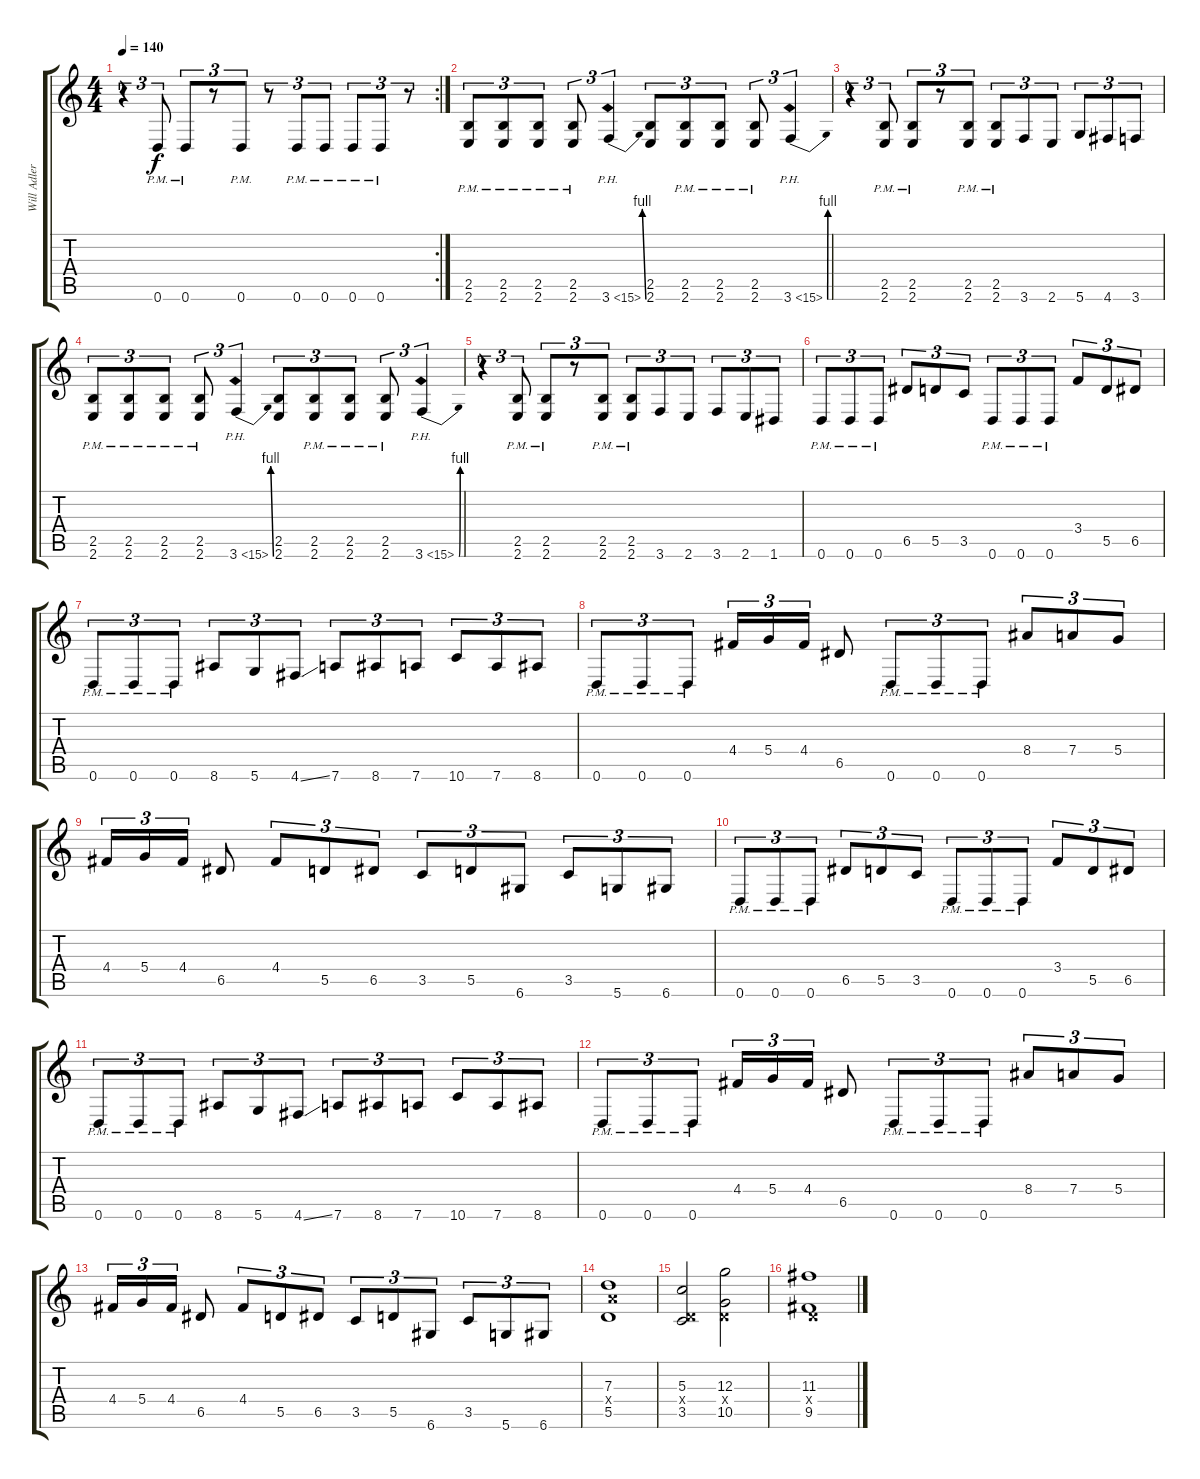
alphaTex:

\track ("Will Adler" "Will Adler") {instrument distortionguitar}
\staff {score tabs}
\tuning (E4 B3 G3 D3 A2 D2) {hide}
\rc 2
\ts (4 4)
\tempo 140
\clef g2
\ks c
r.4{tu (3 2) dy f} 0.6{pm}.8{tu (3 2)} 0.6{pm}.8{tu (3 2)} r.8{tu (3 2)} 0.6{pm}.8{tu (3 2)} r.8{tu (3 2)} 0.6{pm}.8{tu (3 2)} 0.6{pm}.8{tu (3 2)} 0.6{pm}.8{tu (3 2)} 0.6{pm}.8{tu (3 2)} r.8{tu (3 2)} |
(2.5{pm} 2.6{pm}).8{tu (3 2)} (2.5{pm} 2.6{pm}).8{tu (3 2)} (2.5{pm} 2.6{pm}).8{tu (3 2)} (2.5{pm} 2.6{pm}).8{tu (3 2)} 3.6{be (bend 0 0 60 4) ph 12}.4{tu (3 2)} (2.5 2.6).8{tu (3 2)} (2.5{pm} 2.6{pm}).8{tu (3 2)} (2.5{pm} 2.6{pm}).8{tu (3 2)} (2.5{pm} 2.6{pm}).8{tu (3 2)} 3.6{be (bend 0 0 60 4) ph 12}.4{tu (3 2)} |
r.4{tu (3 2)} (2.5{pm} 2.6{pm}).8{tu (3 2)} (2.5{pm} 2.6{pm}).8{tu (3 2)} r.8{tu (3 2)} (2.5{pm} 2.6{pm}).8{tu (3 2)} (2.5{pm} 2.6{pm}).8{tu (3 2)} 3.6.8{tu (3 2)} 2.6.8{tu (3 2)} 5.6.8{tu (3 2)} 4.6.8{tu (3 2)} 3.6.8{tu (3 2)} |
(2.5{pm} 2.6{pm}).8{tu (3 2)} (2.5{pm} 2.6{pm}).8{tu (3 2)} (2.5{pm} 2.6{pm}).8{tu (3 2)} (2.5{pm} 2.6{pm}).8{tu (3 2)} 3.6{be (bend 0 0 60 4) ph 12}.4{tu (3 2)} (2.5 2.6).8{tu (3 2)} (2.5{pm} 2.6{pm}).8{tu (3 2)} (2.5{pm} 2.6{pm}).8{tu (3 2)} (2.5{pm} 2.6{pm}).8{tu (3 2)} 3.6{be (bend 0 0 60 4) ph 12}.4{tu (3 2)} |
r.4{tu (3 2)} (2.5{pm} 2.6{pm}).8{tu (3 2)} (2.5{pm} 2.6{pm}).8{tu (3 2)} r.8{tu (3 2)} (2.5{pm} 2.6{pm}).8{tu (3 2)} (2.5{pm} 2.6{pm}).8{tu (3 2)} 3.6.8{tu (3 2)} 2.6.8{tu (3 2)} 3.6.8{tu (3 2)} 2.6.8{tu (3 2)} 1.6.8{tu (3 2)} |
0.6{pm}.8{tu (3 2)} 0.6{pm}.8{tu (3 2)} 0.6{pm}.8{tu (3 2)} 6.5.8{tu (3 2)} 5.5.8{tu (3 2)} 3.5.8{tu (3 2)} 0.6{pm}.8{tu (3 2)} 0.6{pm}.8{tu (3 2)} 0.6{pm}.8{tu (3 2)} 3.4.8{tu (3 2)} 5.5.8{tu (3 2)} 6.5.8{tu (3 2)} |
0.6{pm}.8{tu (3 2)} 0.6{pm}.8{tu (3 2)} 0.6{pm}.8{tu (3 2)} 8.6.8{tu (3 2)} 5.6.8{tu (3 2)} 4.6{ss}.8{tu (3 2)} 7.6.8{tu (3 2)} 8.6.8{tu (3 2)} 7.6.8{tu (3 2)} 10.6.8{tu (3 2)} 7.6.8{tu (3 2)} 8.6.8{tu (3 2)} |
0.6{pm}.8{tu (3 2)} 0.6{pm}.8{tu (3 2)} 0.6{pm}.8{tu (3 2)} 4.4.16{tu (3 2)} 5.4.16{tu (3 2)} 4.4.16{tu (3 2)} 6.5.8 0.6{pm}.8{tu (3 2)} 0.6{pm}.8{tu (3 2)} 0.6{pm}.8{tu (3 2)} 8.4.8{tu (3 2)} 7.4.8{tu (3 2)} 5.4.8{tu (3 2)} |
4.4.16{tu (3 2)} 5.4.16{tu (3 2)} 4.4.16{tu (3 2)} 6.5.8 4.4.8{tu (3 2)} 5.5.8{tu (3 2)} 6.5.8{tu (3 2)} 3.5.8{tu (3 2)} 5.5.8{tu (3 2)} 6.6.8{tu (3 2)} 3.5.8{tu (3 2)} 5.6.8{tu (3 2)} 6.6.8{tu (3 2)} |
0.6{pm}.8{tu (3 2)} 0.6{pm}.8{tu (3 2)} 0.6{pm}.8{tu (3 2)} 6.5.8{tu (3 2)} 5.5.8{tu (3 2)} 3.5.8{tu (3 2)} 0.6{pm}.8{tu (3 2)} 0.6{pm}.8{tu (3 2)} 0.6{pm}.8{tu (3 2)} 3.4.8{tu (3 2)} 5.5.8{tu (3 2)} 6.5.8{tu (3 2)} |
0.6{pm}.8{tu (3 2)} 0.6{pm}.8{tu (3 2)} 0.6{pm}.8{tu (3 2)} 8.6.8{tu (3 2)} 5.6.8{tu (3 2)} 4.6{ss}.8{tu (3 2)} 7.6.8{tu (3 2)} 8.6.8{tu (3 2)} 7.6.8{tu (3 2)} 10.6.8{tu (3 2)} 7.6.8{tu (3 2)} 8.6.8{tu (3 2)} |
0.6{pm}.8{tu (3 2)} 0.6{pm}.8{tu (3 2)} 0.6{pm}.8{tu (3 2)} 4.4.16{tu (3 2)} 5.4.16{tu (3 2)} 4.4.16{tu (3 2)} 6.5.8 0.6{pm}.8{tu (3 2)} 0.6{pm}.8{tu (3 2)} 0.6{pm}.8{tu (3 2)} 8.4.8{tu (3 2)} 7.4.8{tu (3 2)} 5.4.8{tu (3 2)} |
4.4.16{tu (3 2)} 5.4.16{tu (3 2)} 4.4.16{tu (3 2)} 6.5.8 4.4.8{tu (3 2)} 5.5.8{tu (3 2)} 6.5.8{tu (3 2)} 3.5.8{tu (3 2)} 5.5.8{tu (3 2)} 6.6.8{tu (3 2)} 3.5.8{tu (3 2)} 5.6.8{tu (3 2)} 6.6.8{tu (3 2)} |
(7.3 7.4{x} 5.5).1 |
(5.3 0.4{x} 3.5).2 (12.3 0.4{x} 10.5).2 |
(11.3 0.4{x} 9.5).1
